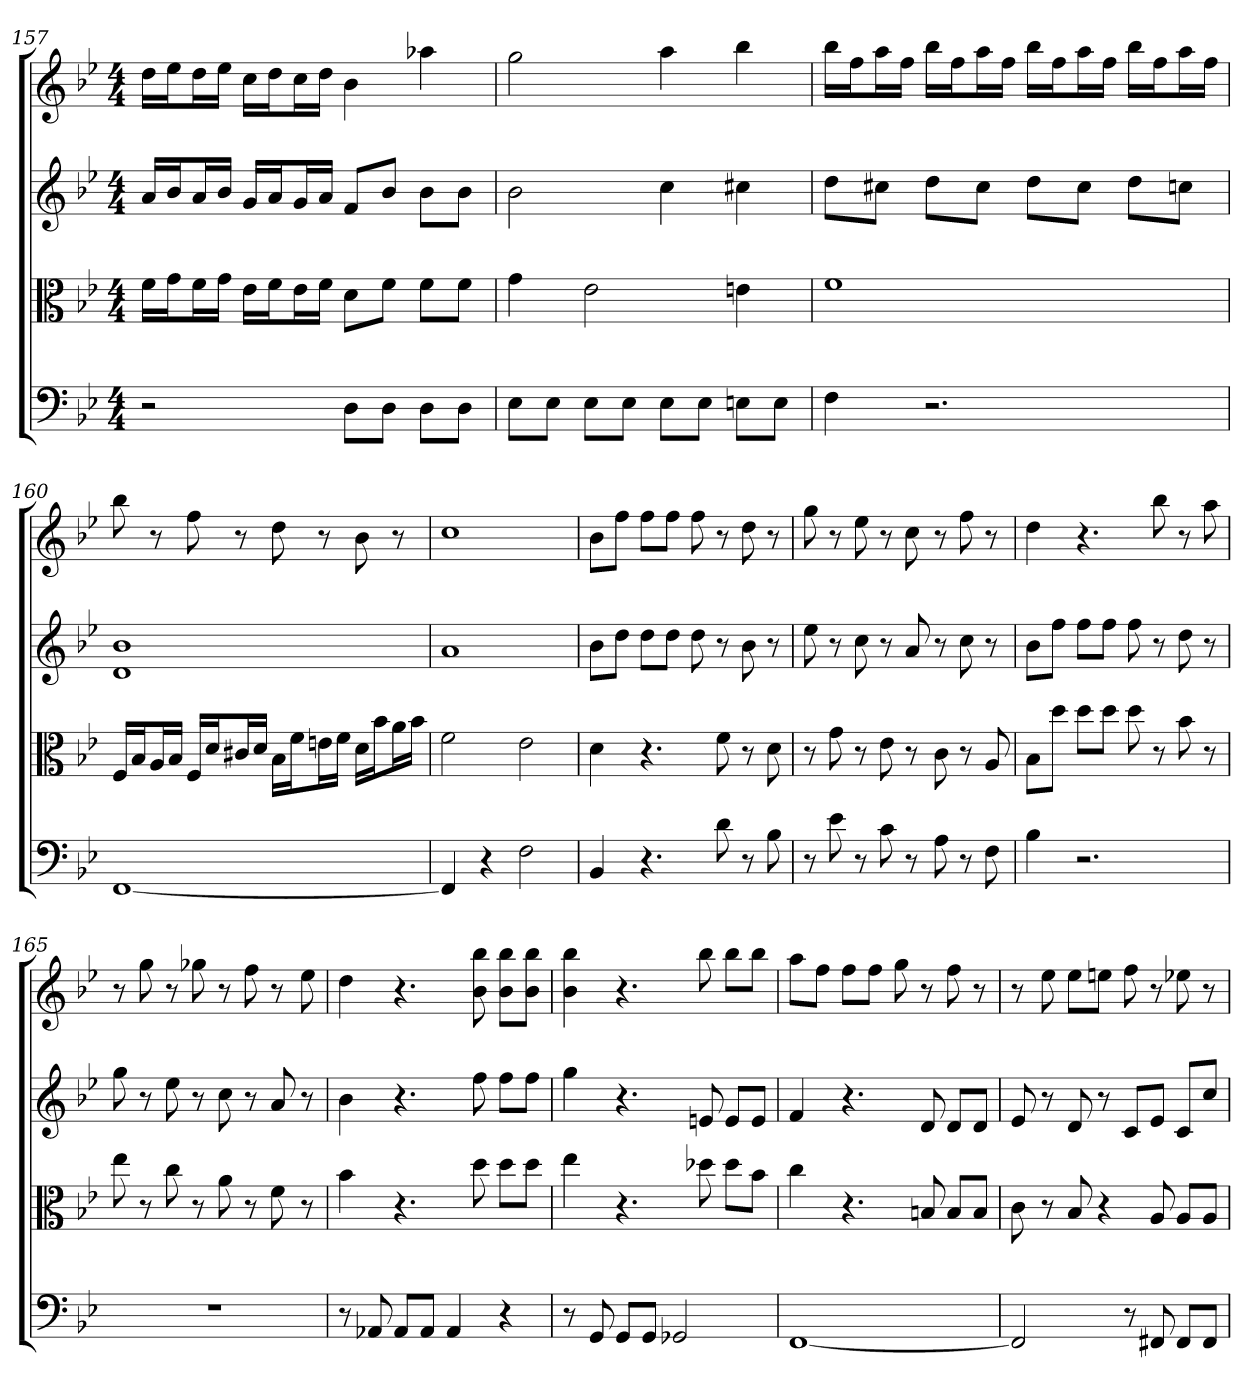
**kern	**kern	**kern	**kern
*part4	*part3	*part2	*part1
*staff4	*staff3	*staff2	*staff1
*clefF4	*clefC3	*	*
*k[b-e-]	*k[b-e-]	*k[b-e-]	*k[b-e-]
*B-:	*B-:	*B-:	*B-:
*M4/4	*M4/4	*M4/4	*M4/4
=157	=157	=157	=157
2r	16f\LL	16aLL	16ddLL
.	16g\J	16b-J	16ee-J
.	16f\L	16aL	16ddL
.	16g\JJ	16b-JJ	16ee-JJ
.	16e-\LL	16gLL	16ccLL
.	16f\J	16aJ	16ddJ
.	16e-\L	16gL	16ccL
.	16f\JJ	16aJJ	16ddJJ
8D\L	8d\L	8fL	4b-
8D\J	8f\J	8b-J	.
8D\L	8f\L	8b-L	4aa-X
8D\J	8f\J	8b-J	.
=158	=158	=158	=158
8E-\L	4g	2b-	2gg
8E-\J	.	.	.
8E-\L	2e-	.	.
8E-\J	.	.	.
8E-\L	.	4cc	4aa
8E-\J	.	.	.
8En\L	4en	4cc#X	4bb-
8E\J	.	.	.
=159	=159	=159	=159
4F	1f	8ddL	16bb-LL
.	.	.	16ffJ
.	.	8cc#XJ	16aaL
.	.	.	16ffJJ
2.r	.	8ddL	16bb-LL
.	.	.	16ffJ
.	.	8cc#J	16aaL
.	.	.	16ffJJ
.	.	8ddL	16bb-LL
.	.	.	16ffJ
.	.	8cc#J	16aaL
.	.	.	16ffJJ
.	.	8ddL	16bb-LL
.	.	.	16ffJ
.	.	8ccnJ	16aaL
.	.	.	16ffJJ
=160	=160	=160	=160
[1FF	16F/LL	1d 1b-	8bb-
.	16B-/J	.	.
.	16A/L	.	8r
.	16B-/JJ	.	.
.	16F/LL	.	8ff
.	16d/J	.	.
.	16c#X/L	.	8r
.	16d/JJ	.	.
.	16B-\LL	.	8dd
.	16f\J	.	.
.	16en\L	.	8r
.	16f\JJ	.	.
.	16d\LL	.	8b-
.	16b-\J	.	.
.	16a\L	.	8r
.	16b-\JJ	.	.
=161	=161	=161	=161
4FF]	2f	1a	1cc
4r	.	.	.
2F	2e-	.	.
=162	=162	=162	=162
4BB-	4d	8b-L	8b-L
.	.	8ddJ	8ffJ
4.r	4.r	8ddL	8ffL
.	.	8ddJ	8ffJ
.	.	8dd	8ff
8d	8f	8r	8r
8r	8r	8b-	8dd
8B-	8d	8r	8r
=163	=163	=163	=163
8r	8r	8ee-	8gg
8e-	8g	8r	8r
8r	8r	8cc	8ee-
8c	8e-	8r	8r
8r	8r	8a	8cc
8A	8c	8r	8r
8r	8r	8cc	8ff
8F	8A	8r	8r
=164	=164	=164	=164
4B-	8B-\L	8b-L	4dd
.	8dd\J	8ffJ	.
2.r	8dd\L	8ffL	4.r
.	8dd\J	8ffJ	.
.	8dd	8ff	.
.	8r	8r	8bb-
.	8b-	8dd	8r
.	8r	8r	8aa
=165	=165	=165	=165
1r	8ee-	8gg	8r
.	8r	8r	8gg
.	8cc	8ee-	8r
.	8r	8r	8gg-X
.	8a	8cc	8r
.	8r	8r	8ff
.	8f	8a	8r
.	8r	8r	8ee-
=166	=166	=166	=166
8r	4b-	4b-	4dd
8AA-X	.	.	.
8AA-/L	4.r	4.r	4.r
8AA-/J	.	.	.
4AA-	.	.	.
.	8dd	8ff	8b- 8bb-
4r	8dd\L	8ffL	8b- 8bb-L
.	8dd\J	8ffJ	8b- 8bb-J
=167	=167	=167	=167
8r	4ee-	4gg	4b- 4bb-
8GG	.	.	.
8GG/L	4.r	4.r	4.r
8GG/J	.	.	.
2GG-X	.	.	.
.	8dd-X	8en	8bb-
.	8dd-\L	8eL	8bb-L
.	8b-\J	8eJ	8bb-J
=168	=168	=168	=168
[1FF	4cc	4f	8aaL
.	.	.	8ffJ
.	4.r	4.r	8ffL
.	.	.	8ffJ
.	.	.	8gg
.	8Bn	8d	8r
.	8B/L	8dL	8ff
.	8B/J	8dJ	8r
=169	=169	=169	=169
2FF]	8c	8e-	8r
.	8r	8r	8ee-
.	8B-	8d	8ee-L
.	4r	8r	8eenJ
8r	.	8cL	8ff
8FF#X	8A	8e-J	8r
8FF#/L	8A/L	8cL	8ee-X
8FF#/J	8A/J	8ccJ	8r
=	=	=	=
*-	*-	*-	*-
